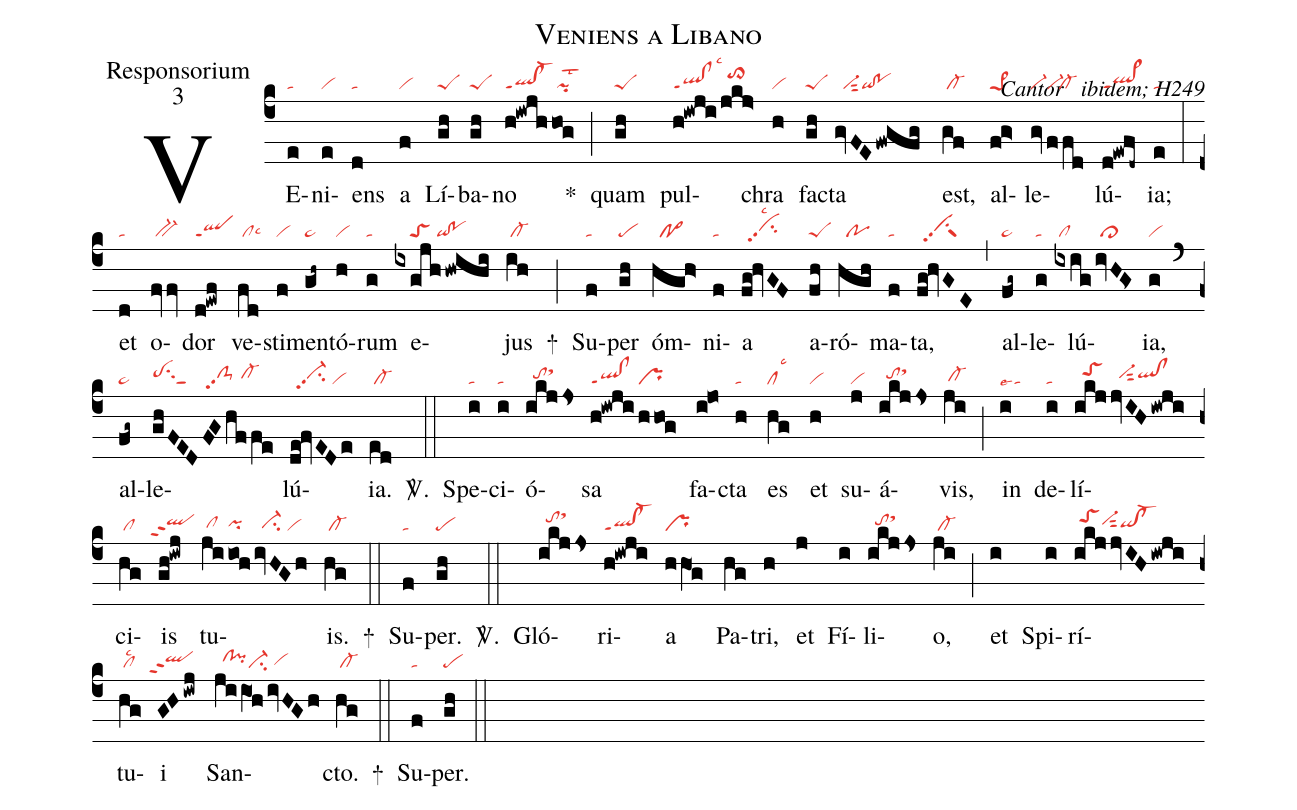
name:Veniens a Libano;
office-part:Responsorium;
mode:3;
commentary:ꝶ Cantor ꝟ ibidem; H249;
nabc-lines:1;
%%
(c4)
VE(e|ta)ni(e|vi)ens(d|ta) a(f|vi) Lí(gh|peS)ba(gh|peS)no(h!iwjh|ql!cl-ppt1|hog|/pilst2) *(;)
quam(gh|peS) pul(h!iwji|ql!clppt1lsc3|/jkj>|//to>hj)chra(h|vi) fa(gh|peS)cta(gvFEfwgfg|//vi-sut2qi!po) est,(gf|/cl-) al(fg>|pe>1)le(gvffd|vi-vi-`cl-)lú(d!ewfd~|ql>ppt1)ia;(e|ta) (:)
et(d|ta) o(fvv|/bv-)dor(d!ewf|qlppt1)
ve(fd|/cllsc6)sti(f|vi)men(gh~|pe~)tó(h|vi)rum(g|ta) e(ixgjhhwihi|////toS/qi!po)jus(ih|/cl-) +(;)
Su(f|ta)per(gh|pe) óm(hgh>|//po>)ni(f|ta)a(fg!hvGF|//vihhpp2su2lsc2)
a(fh|peS)ró(hgh|//po)ma(f|ta)ta,(fg!hvGE|//vihhpp2su1suw1) (,)
al(fg~|pe~)le(g|ta)lú(ixig|/cl|/ivHG>|/cl>)ia,(g|vi) (`)
al(fg~|pe~)le(ghFED|pehhsu2sut1|FGhf/fe|/clS-hhpp2/cl-hh)lú(de!fvEDe|//vi-hhpp2su2/vi)ia.(ed|/cl-) <sp>V/</sp>.(::)
Spe(i|ta)ci(i|ta)ó(ikjjs|//tohhsthj)sa(h!iwji|ql!clppt1|hhog|pr)
fa(i!jo)cta(h|ta) es(hg|cllsc3) et(h|vi) su(j|vi)á(ikjjs|//tohhsthj)vis,(ji|/cl-hg) (;)
in(i|talse4) de(i|ta)lí(ikj|//toShi|jvIHiwji|//vi-hhsut2qlhh!clhh)ci(hg|/cl)is(gh!iwj|``qlhhppt2)
tu(ji|/clhg|ioh|pihg|ivHGh|//ci-hg/vi)is.(hg|/cl-) +(::)
Su(f|ta)per.(gh|pe) <sp>V/</sp>.(::)
Gló(ikjjs|//tohisthk)ri(h!iwji|ql!cl-ppt1)a(hhO1g|pr) Pa(hg)tri,(h) et(j) Fí(i)li(ikjjs|//tohhsthj)o,(ji|/cl-) (;)
et(i) Spi(i)rí(ikjjvIHiwji|/toShivi-hhsut2qihg!cl-hg)tu(hg|/cllsc2)i(GHiwj|``qlhhppt2) San(jiiO1hivHGh|//clhh!pihhci-/vihg)cto.(hg|/cl-) +(::)
Su(f|ta)per.(gh|pe) (::)
